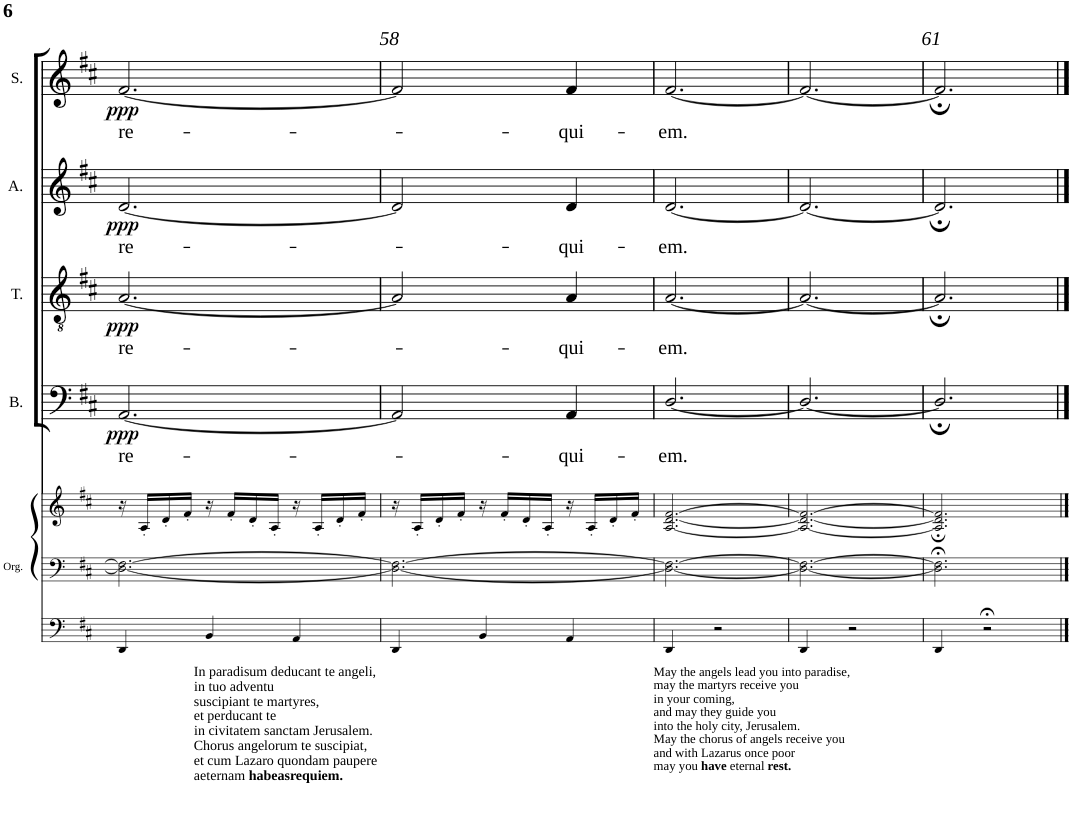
**kern	**kern	**kern	**kern	**text	**dynam	**kern	**text	**dynam	**kern	**text	**dynam	**kern	**text	**dynam
*part5	*part5	*part5	*part4	*part4	*part4	*part3	*part3	*part3	*part2	*part2	*part2	*part1	*part1	*part1
*staff7	*staff6	*staff5	*staff4	*staff4	*staff4	*staff3	*staff3	*staff3	*staff2	*staff2	*staff2	*staff1	*staff1	*staff1
*I"Organ	*	*	*I"Bass	*	*	*I"Tenor	*	*	*I"Alto	*	*	*I"Soprano	*	*
*I'Org.	*	*	*I'B.	*	*	*I'T.	*	*	*I'A.	*	*	*I'S.	*	*
!!LO:PB:g=z
*clefF4	*clefF4	*clefG2	*clefF4	*	*	*clefGv2	*	*	*clefG2	*	*	*clefG2	*	*
*k[f#c#]	*k[f#c#]	*k[f#c#]	*k[f#c#]	*	*	*k[f#c#]	*	*	*k[f#c#]	*	*	*k[f#c#]	*	*
*D:	*D:	*D:	*D:	*	*	*D:	*	*	*D:	*	*	*D:	*	*
*M3/4	*M3/4	*M3/4	*M3/4	*	*	*M3/4	*	*	*M3/4	*	*	*M3/4	*	*
=57	=57	=57	=57	=57	=57	=57	=57	=57	=57	=57	=57	=57	=57	=57
!	!	!	!	!LO:LY:b	!LO:DY:b	!	!LO:LY:b	!LO:DY:b	!	!LO:LY:b	!LO:DY:b	!	!LO:LY:b	!LO:DY:b
4DD/	2.D\_ 2.F#\_	16r	[2.AA/	re-	ppp	[2.A/	re-	ppp	[2.d/	re-	ppp	[2.f#/	re-	ppp
.	.	16A'/LL	.	.	.	.	.	.	.	.	.	.	.	.
.	.	16d'/	.	.	.	.	.	.	.	.	.	.	.	.
.	.	16f#'/JJ	.	.	.	.	.	.	.	.	.	.	.	.
!LO:TX:b:t=In paradisum deducant te angeli,	!	!	!	!	!	!	!	!	!	!	!	!	!	!
!LO:TX:b:t=in tuo adventu	!	!	!	!	!	!	!	!	!	!	!	!	!	!
!LO:TX:b:t=suscipiant te martyres,	!	!	!	!	!	!	!	!	!	!	!	!	!	!
!LO:TX:b:t=et perducant te	!	!	!	!	!	!	!	!	!	!	!	!	!	!
!LO:TX:b:t=in civitatem sanctam Jerusalem.	!	!	!	!	!	!	!	!	!	!	!	!	!	!
!LO:TX:b:t=Chorus angelorum te suscipiat,	!	!	!	!	!	!	!	!	!	!	!	!	!	!
!LO:TX:b:t=et cum Lazaro quondam paupere	!	!	!	!	!	!	!	!	!	!	!	!	!	!
!LO:TX:b:t=aeternam	!	!	!	!	!	!	!	!	!	!	!	!	!	!
!LO:TX:b:B:t=habeasrequiem.	!	!	!	!	!	!	!	!	!	!	!	!	!	!
4BB/	.	16r	.	.	.	.	.	.	.	.	.	.	.	.
.	.	16f#'/LL	.	.	.	.	.	.	.	.	.	.	.	.
.	.	16d'/	.	.	.	.	.	.	.	.	.	.	.	.
.	.	16A'/JJ	.	.	.	.	.	.	.	.	.	.	.	.
4AA/	.	16r	.	.	.	.	.	.	.	.	.	.	.	.
.	.	16A'/LL	.	.	.	.	.	.	.	.	.	.	.	.
.	.	16d'/	.	.	.	.	.	.	.	.	.	.	.	.
.	.	16f#'/JJ	.	.	.	.	.	.	.	.	.	.	.	.
=58	=58	=58	=58	=58	=58	=58	=58	=58	=58	=58	=58	=58	=58	=58
4DD/	2.D\_ 2.F#\_	16r	2AA/]	.	.	2A/]	.	.	2d/]	.	.	2f#/]	.	.
.	.	16A'/LL	.	.	.	.	.	.	.	.	.	.	.	.
.	.	16d'/	.	.	.	.	.	.	.	.	.	.	.	.
.	.	16f#'/JJ	.	.	.	.	.	.	.	.	.	.	.	.
4BB/	.	16r	.	.	.	.	.	.	.	.	.	.	.	.
.	.	16f#'/LL	.	.	.	.	.	.	.	.	.	.	.	.
.	.	16d'/	.	.	.	.	.	.	.	.	.	.	.	.
.	.	16A'/JJ	.	.	.	.	.	.	.	.	.	.	.	.
!	!	!	!	!LO:LY:b	!	!	!LO:LY:b	!	!	!LO:LY:b	!	!	!LO:LY:b	!
4AA/	.	16r	4AA/	-qui-	.	4A/	-qui-	.	4d/	-qui-	.	4f#/	-qui-	.
.	.	16A'/LL	.	.	.	.	.	.	.	.	.	.	.	.
.	.	16d'/	.	.	.	.	.	.	.	.	.	.	.	.
.	.	16f#'/JJ	.	.	.	.	.	.	.	.	.	.	.	.
=59	=59	=59	=59	=59	=59	=59	=59	=59	=59	=59	=59	=59	=59	=59
!LO:TX:b:t=May the angels lead you into paradise,	!	!	!	!	!	!	!	!	!	!	!	!	!	!
!LO:TX:b:t=may the martyrs receive you	!	!	!	!	!	!	!	!	!	!	!	!	!	!
!LO:TX:b:t=in your coming,	!	!	!	!	!	!	!	!	!	!	!	!	!	!
!LO:TX:b:t=and may they guide you	!	!	!	!	!	!	!	!	!	!	!	!	!	!
!LO:TX:b:t=into the holy city, Jerusalem.	!	!	!	!	!	!	!	!	!	!	!	!	!	!
!LO:TX:b:t=May the chorus of angels receive you	!	!	!	!	!	!	!	!	!	!	!	!	!	!
!LO:TX:b:t=and with Lazarus once poor	!	!	!	!	!	!	!	!	!	!	!	!	!	!
!LO:TX:b:t=may you	!	!	!	!	!	!	!	!	!	!	!	!	!	!
!LO:TX:b:B:t=have	!	!	!	!	!	!	!	!	!	!	!	!	!	!
!LO:TX:b:t=eternal	!	!	!	!	!	!	!	!	!	!	!	!	!	!
!LO:TX:b:B:t=rest.	!	!	!	!	!	!	!	!	!	!	!	!	!	!
!	!	!	!	!LO:LY:b	!	!	!LO:LY:b	!	!	!LO:LY:b	!	!	!LO:LY:b	!
4DD/	2.D\_ 2.F#\_	[2.A/ [2.d/ [2.f#/	[2.D/	-em.	.	[2.A/	-em.	.	[2.d/	-em.	.	[2.f#/	-em.	.
2r	.	.	.	.	.	.	.	.	.	.	.	.	.	.
=60	=60	=60	=60	=60	=60	=60	=60	=60	=60	=60	=60	=60	=60	=60
4DD/	2.D\_ 2.F#\_	2.A/_ 2.d/_ 2.f#/_	2.D/_	.	.	2.A/_	.	.	2.d/_	.	.	2.f#/_	.	.
2r	.	.	.	.	.	.	.	.	.	.	.	.	.	.
=61	=61	=61	=61	=61	=61	=61	=61	=61	=61	=61	=61	=61	=61	=61
4DD/	2.D\];< 2.F#\];<	2.A/]; 2.d/]; 2.f#/];	2.D;/]	.	.	2.A;/]	.	.	2.d;/]	.	.	2.f#;/]	.	.
2r;<	.	.	.	.	.	.	.	.	.	.	.	.	.	.
==	==	==	==	==	==	==	==	==	==	==	==	==	==	==
*-	*-	*-	*-	*-	*-	*-	*-	*-	*-	*-	*-	*-	*-	*-
